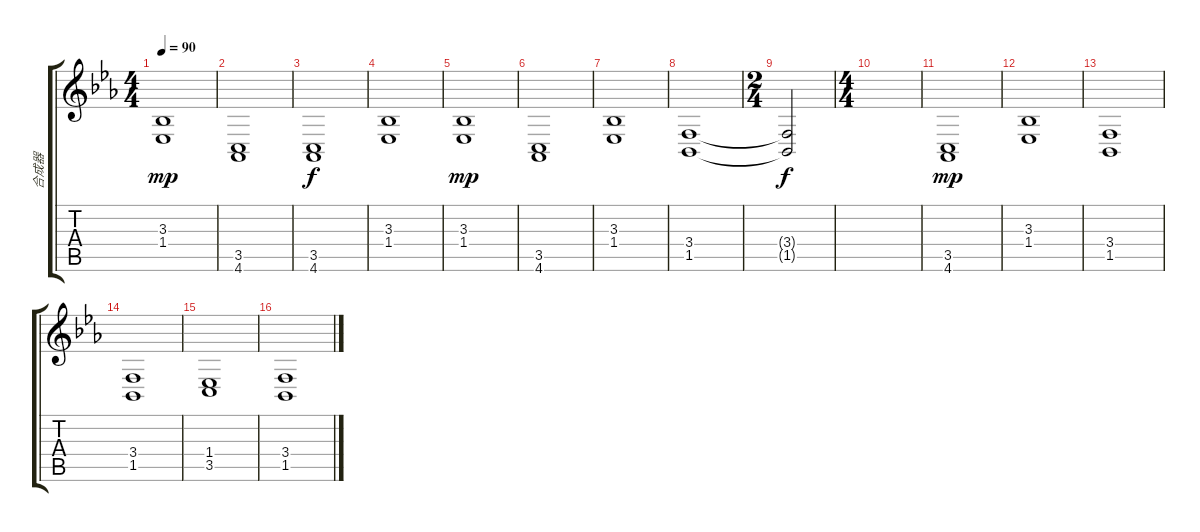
\track ("合成器" "合成器") {instrument pad2warm}
\staff {score tabs}
\tuning (E4 B3 G3 D3 A2 E2) {hide}
\ts (4 4)
\tempo 90
\clef g2
\ks eb
(3.3 1.4).1{dy mp} |
(3.5 4.6).1 |
(3.5 4.6).1{dy f} |
(3.3 1.4).1 |
(3.3 1.4).1{dy mp} |
(3.5 4.6).1 |
(3.3 1.4).1 |
(3.4 1.5).1 |
\ts (2 4)
(3.4{t} 1.5{t}).2{dy f} |
\ts (4 4)
|
(3.5 4.6).1{dy mp} |
(3.3 1.4).1 |
(3.4 1.5).1 |
(3.4 1.5).1 |
(1.4 3.5).1 |
(3.4 1.5).1
